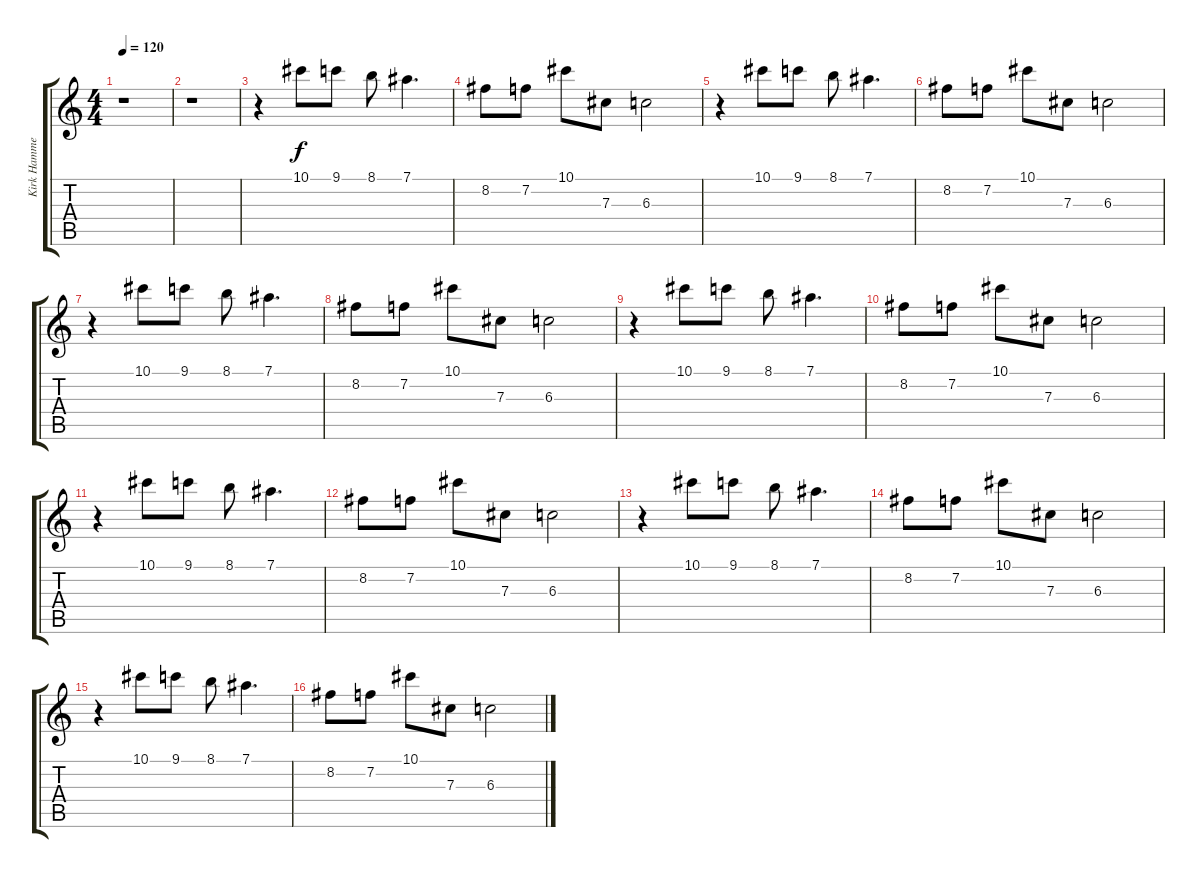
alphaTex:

\track ("Kirk Hammet" "Kirk Hamme") {instrument distortionguitar}
\staff {score tabs}
\tuning (Eb4 Bb3 Gb3 Db3 Ab2 Eb2) {hide}
\ts (4 4)
\tempo 120
\clef g2
\ks c
r.1{dy f instrument distortionguitar} |
r.1 |
r.4 10.1.8 9.1.8 8.1.8 7.1.4{d} |
8.2.8 7.2.8 10.1.8 7.3.8 6.3.2 |
r.4 10.1.8 9.1.8 8.1.8 7.1.4{d} |
8.2.8 7.2.8 10.1.8 7.3.8 6.3.2 |
r.4 10.1.8 9.1.8 8.1.8 7.1.4{d} |
8.2.8 7.2.8 10.1.8 7.3.8 6.3.2 |
r.4 10.1.8 9.1.8 8.1.8 7.1.4{d} |
8.2.8 7.2.8 10.1.8 7.3.8 6.3.2 |
r.4 10.1.8 9.1.8 8.1.8 7.1.4{d} |
8.2.8 7.2.8 10.1.8 7.3.8 6.3.2 |
r.4 10.1.8 9.1.8 8.1.8 7.1.4{d} |
8.2.8 7.2.8 10.1.8 7.3.8 6.3.2 |
r.4 10.1.8 9.1.8 8.1.8 7.1.4{d} |
8.2.8 7.2.8 10.1.8 7.3.8 6.3.2
